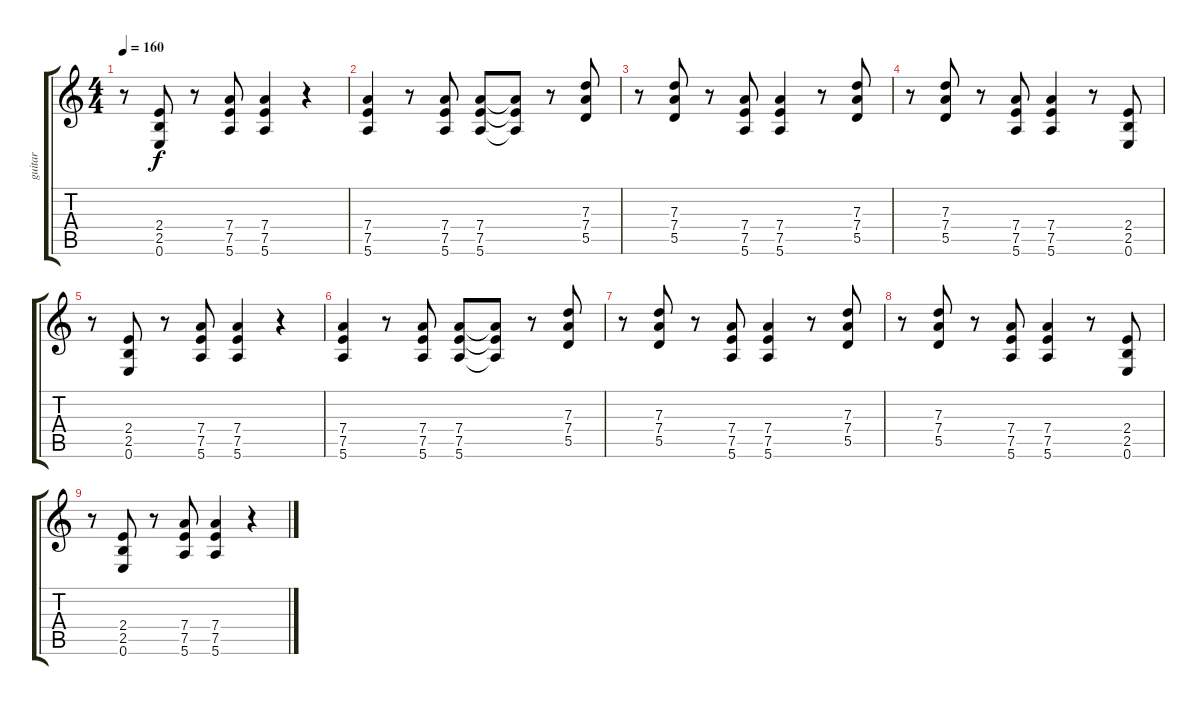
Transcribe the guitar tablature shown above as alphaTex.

\track ("guitar" "guitar") {instrument distortionguitar}
\staff {score tabs}
\tuning (E4 B3 G3 D3 A2 E2) {hide}
\ts (4 4)
\tempo 160
\clef g2
\ks c
r.8{dy f} (2.4 2.5 0.6).8 r.8 (7.4 7.5 5.6).8 (7.4 7.5 5.6).4 r.4 |
(7.4 7.5 5.6).4 r.8 (7.4 7.5 5.6).8 (7.4 7.5 5.6).8 (7.4{t} 7.5{t} 5.6{t}).8 r.8 (7.3 7.4 5.5).8 |
r.8 (7.3 7.4 5.5).8 r.8 (7.4 7.5 5.6).8 (7.4 7.5 5.6).4 r.8 (7.3 7.4 5.5).8 |
r.8 (7.3 7.4 5.5).8 r.8 (7.4 7.5 5.6).8 (7.4 7.5 5.6).4 r.8 (2.4 2.5 0.6).8 |
r.8 (2.4 2.5 0.6).8 r.8 (7.4 7.5 5.6).8 (7.4 7.5 5.6).4 r.4 |
(7.4 7.5 5.6).4 r.8 (7.4 7.5 5.6).8 (7.4 7.5 5.6).8 (7.4{t} 7.5{t} 5.6{t}).8 r.8 (7.3 7.4 5.5).8 |
r.8 (7.3 7.4 5.5).8 r.8 (7.4 7.5 5.6).8 (7.4 7.5 5.6).4 r.8 (7.3 7.4 5.5).8 |
r.8 (7.3 7.4 5.5).8 r.8 (7.4 7.5 5.6).8 (7.4 7.5 5.6).4 r.8 (2.4 2.5 0.6).8 |
r.8 (2.4 2.5 0.6).8 r.8 (7.4 7.5 5.6).8 (7.4 7.5 5.6).4 r.4
